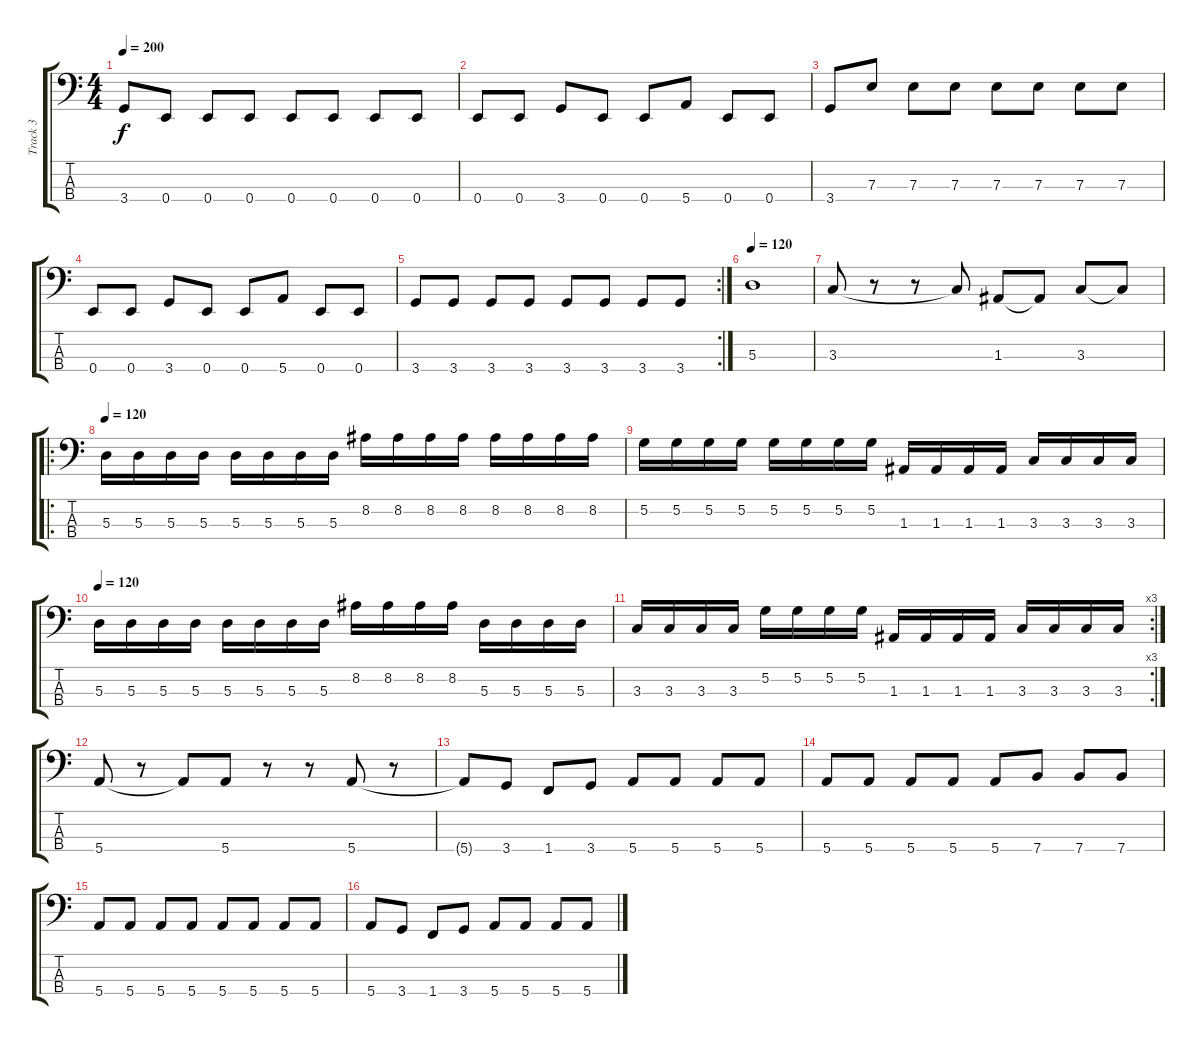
\track ("Track 3" "Track 3") {instrument electricbassfinger}
\staff {score tabs}
\tuning (G2 D2 A1 E1) {hide}
\ts (4 4)
\tempo 200
\clef f4
\ks c
3.4.8{dy f} 0.4.8 0.4.8 0.4.8 0.4.8 0.4.8 0.4.8 0.4.8 |
0.4.8 0.4.8 3.4.8 0.4.8 0.4.8 5.4.8 0.4.8 0.4.8 |
3.4.8 7.3.8 7.3.8 7.3.8 7.3.8 7.3.8 7.3.8 7.3.8 |
0.4.8 0.4.8 3.4.8 0.4.8 0.4.8 5.4.8 0.4.8 0.4.8 |
\rc 2
3.4.8 3.4.8 3.4.8 3.4.8 3.4.8 3.4.8 3.4.8 3.4.8 |
\tempo 120
5.3.1 |
3.3.8 r.8 r.8 3.3{t}.8 1.3.8 1.3{t}.8 3.3.8 3.3{t}.8 |
\ro
\tempo 120
5.3.16 5.3.16 5.3.16 5.3.16 5.3.16 5.3.16 5.3.16 5.3.16 8.2.16 8.2.16 8.2.16 8.2.16 8.2.16 8.2.16 8.2.16 8.2.16 |
5.2.16 5.2.16 5.2.16 5.2.16 5.2.16 5.2.16 5.2.16 5.2.16 1.3.16 1.3.16 1.3.16 1.3.16 3.3.16 3.3.16 3.3.16 3.3.16 |
\tempo 120
5.3.16 5.3.16 5.3.16 5.3.16 5.3.16 5.3.16 5.3.16 5.3.16 8.2.16 8.2.16 8.2.16 8.2.16 5.3.16 5.3.16 5.3.16 5.3.16 |
\rc 3
3.3.16 3.3.16 3.3.16 3.3.16 5.2.16 5.2.16 5.2.16 5.2.16 1.3.16 1.3.16 1.3.16 1.3.16 3.3.16 3.3.16 3.3.16 3.3.16 |
5.4.8 r.8 5.4{t}.8 5.4.8 r.8 r.8 5.4.8 r.8 |
5.4{t}.8 3.4.8 1.4.8 3.4.8 5.4.8 5.4.8 5.4.8 5.4.8 |
5.4.8 5.4.8 5.4.8 5.4.8 5.4.8 7.4.8 7.4.8 7.4.8 |
5.4.8 5.4.8 5.4.8 5.4.8 5.4.8 5.4.8 5.4.8 5.4.8 |
5.4.8 3.4.8 1.4.8 3.4.8 5.4.8 5.4.8 5.4.8 5.4.8
